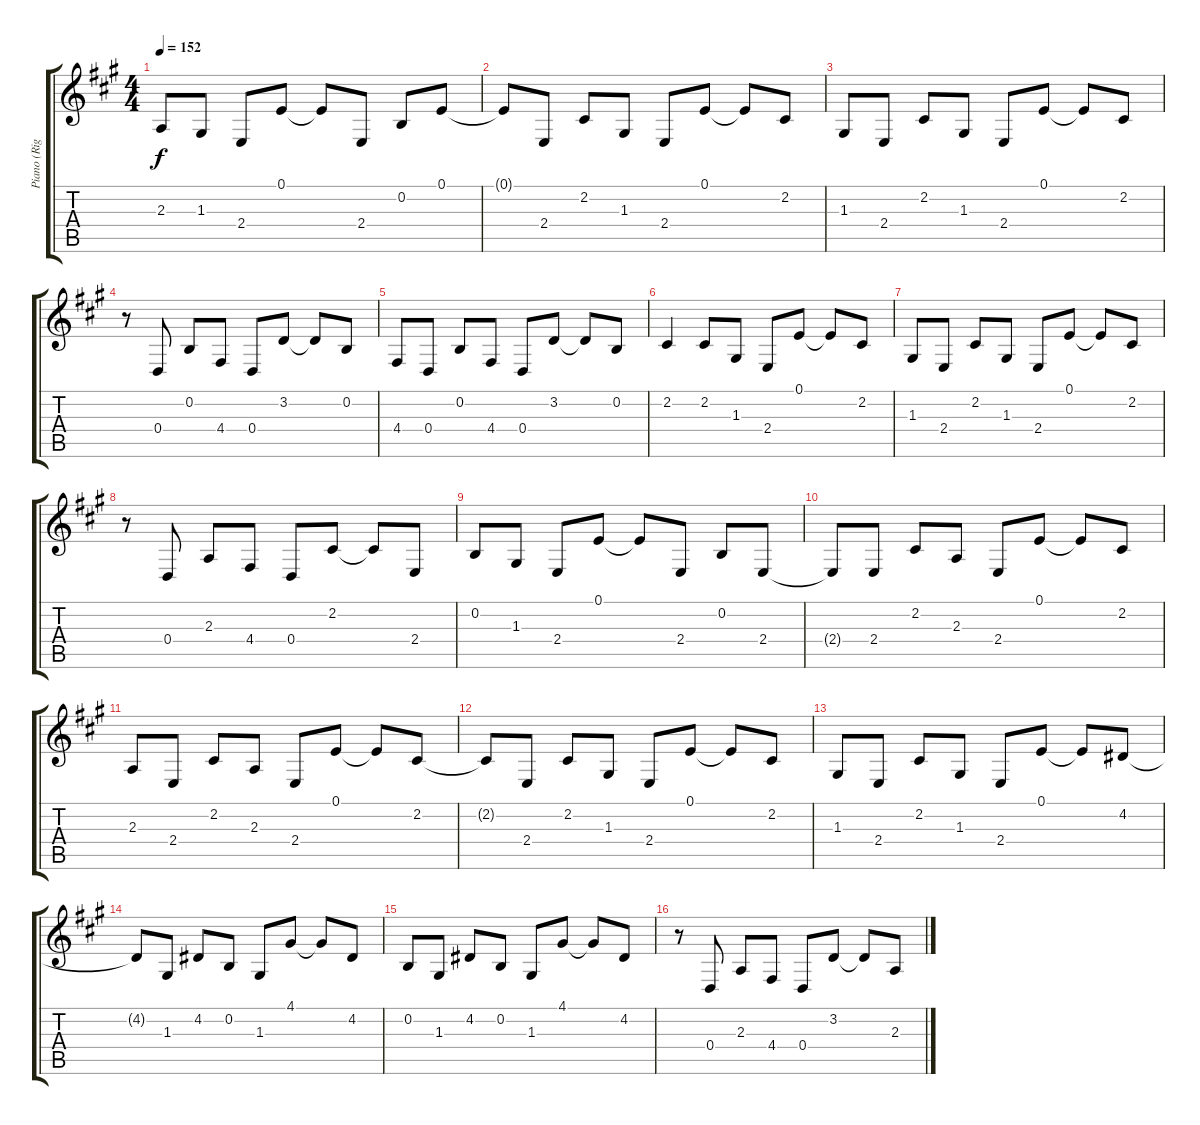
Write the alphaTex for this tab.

\track ("Piano (Right Hand)" "Piano (Rig") {instrument acousticgrandpiano}
\staff {score tabs}
\tuning (E4 B3 G3 D3 A2 E2) {hide}
\ts (4 4)
\tempo 152
\clef g2
\ks a
2.3{t}.8{dy f} 1.3.8 2.4.8 0.1.8 0.1{t}.8 2.4.8 0.2.8 0.1.8 |
0.1{t}.8 2.4.8 2.2.8 1.3.8 2.4.8 0.1.8 0.1{t}.8 2.2.8 |
1.3.8 2.4.8 2.2.8 1.3.8 2.4.8 0.1.8 0.1{t}.8 2.2.8 |
r.8 0.4.8 0.2.8 4.4.8 0.4.8 3.2.8 3.2{t}.8 0.2.8 |
4.4.8 0.4.8 0.2.8 4.4.8 0.4.8 3.2.8 3.2{t}.8 0.2.8 |
2.2.4 2.2.8 1.3.8 2.4.8 0.1.8 0.1{t}.8 2.2.8 |
1.3.8 2.4.8 2.2.8 1.3.8 2.4.8 0.1.8 0.1{t}.8 2.2.8 |
r.8 0.4.8 2.3.8 4.4.8 0.4.8 2.2.8 2.2{t}.8 2.4.8 |
0.2.8 1.3.8 2.4.8 0.1.8 0.1{t}.8 2.4.8 0.2.8 2.4.8 |
2.4{t}.8 2.4.8 2.2.8 2.3.8 2.4.8 0.1.8 0.1{t}.8 2.2.8 |
2.3.8 2.4.8 2.2.8 2.3.8 2.4.8 0.1.8 0.1{t}.8 2.2.8 |
2.2{t}.8 2.4.8 2.2.8 1.3.8 2.4.8 0.1.8 0.1{t}.8 2.2.8 |
1.3.8 2.4.8 2.2.8 1.3.8 2.4.8 0.1.8 0.1{t}.8 4.2.8 |
4.2{t}.8 1.3.8 4.2.8 0.2.8 1.3.8 4.1.8 4.1{t}.8 4.2.8 |
0.2.8 1.3.8 4.2.8 0.2.8 1.3.8 4.1.8 4.1{t}.8 4.2.8 |
r.8 0.4.8 2.3.8 4.4.8 0.4.8 3.2.8 3.2{t}.8 2.3.8
